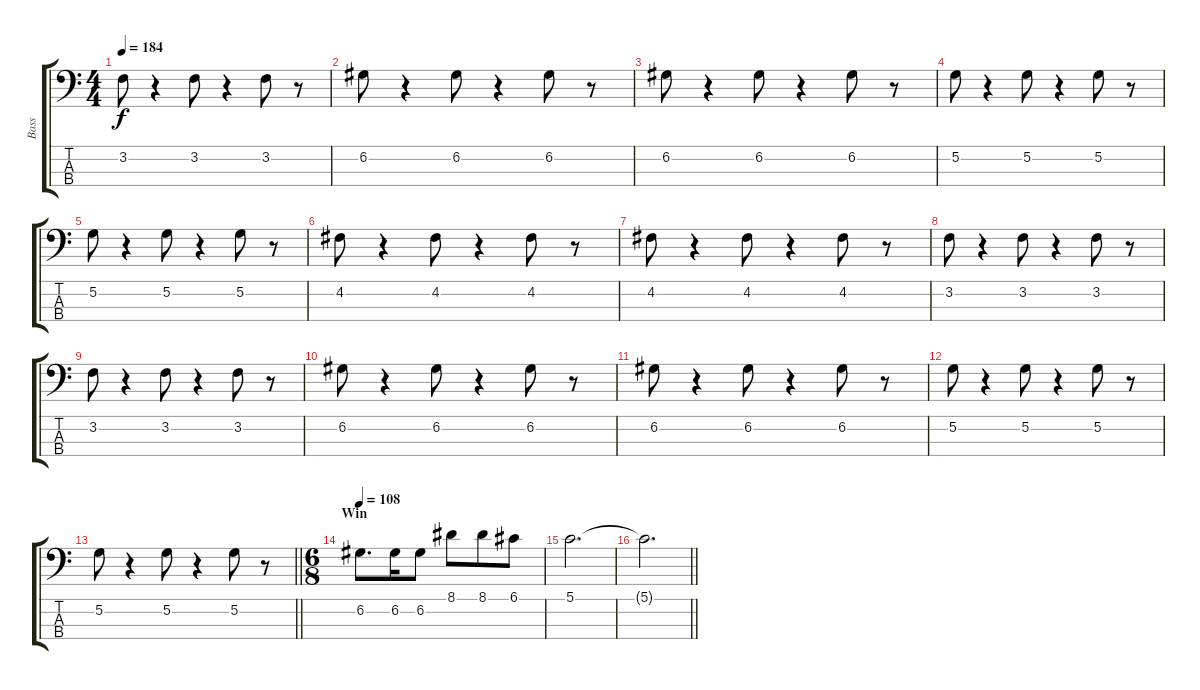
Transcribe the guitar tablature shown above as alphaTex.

\track ("Bass" "Bass") {instrument electricbassfinger}
\staff {score tabs}
\tuning (G2 D2 A1 E1) {hide}
\ts (4 4)
\tempo 184
\clef f4
\ks c
3.2.8{dy f} r.4 3.2.8 r.4 3.2.8 r.8 |
6.2.8 r.4 6.2.8 r.4 6.2.8 r.8 |
6.2.8 r.4 6.2.8 r.4 6.2.8 r.8 |
5.2.8 r.4 5.2.8 r.4 5.2.8 r.8 |
5.2.8 r.4 5.2.8 r.4 5.2.8 r.8 |
4.2.8 r.4 4.2.8 r.4 4.2.8 r.8 |
4.2.8 r.4 4.2.8 r.4 4.2.8 r.8 |
3.2.8 r.4 3.2.8 r.4 3.2.8 r.8 |
3.2.8 r.4 3.2.8 r.4 3.2.8 r.8 |
6.2.8 r.4 6.2.8 r.4 6.2.8 r.8 |
6.2.8 r.4 6.2.8 r.4 6.2.8 r.8 |
5.2.8 r.4 5.2.8 r.4 5.2.8 r.8 |
\barLineRight lightlight
5.2.8 r.4 5.2.8 r.4 5.2.8 r.8 |
\ts (6 8)
\section ("" "Win")
\tempo 108
6.2.8{d} 6.2.16 6.2.8 8.1.8 8.1.8 6.1.8 |
5.1.2{d} |
\barLineRight lightlight
5.1{t}.2{d}
